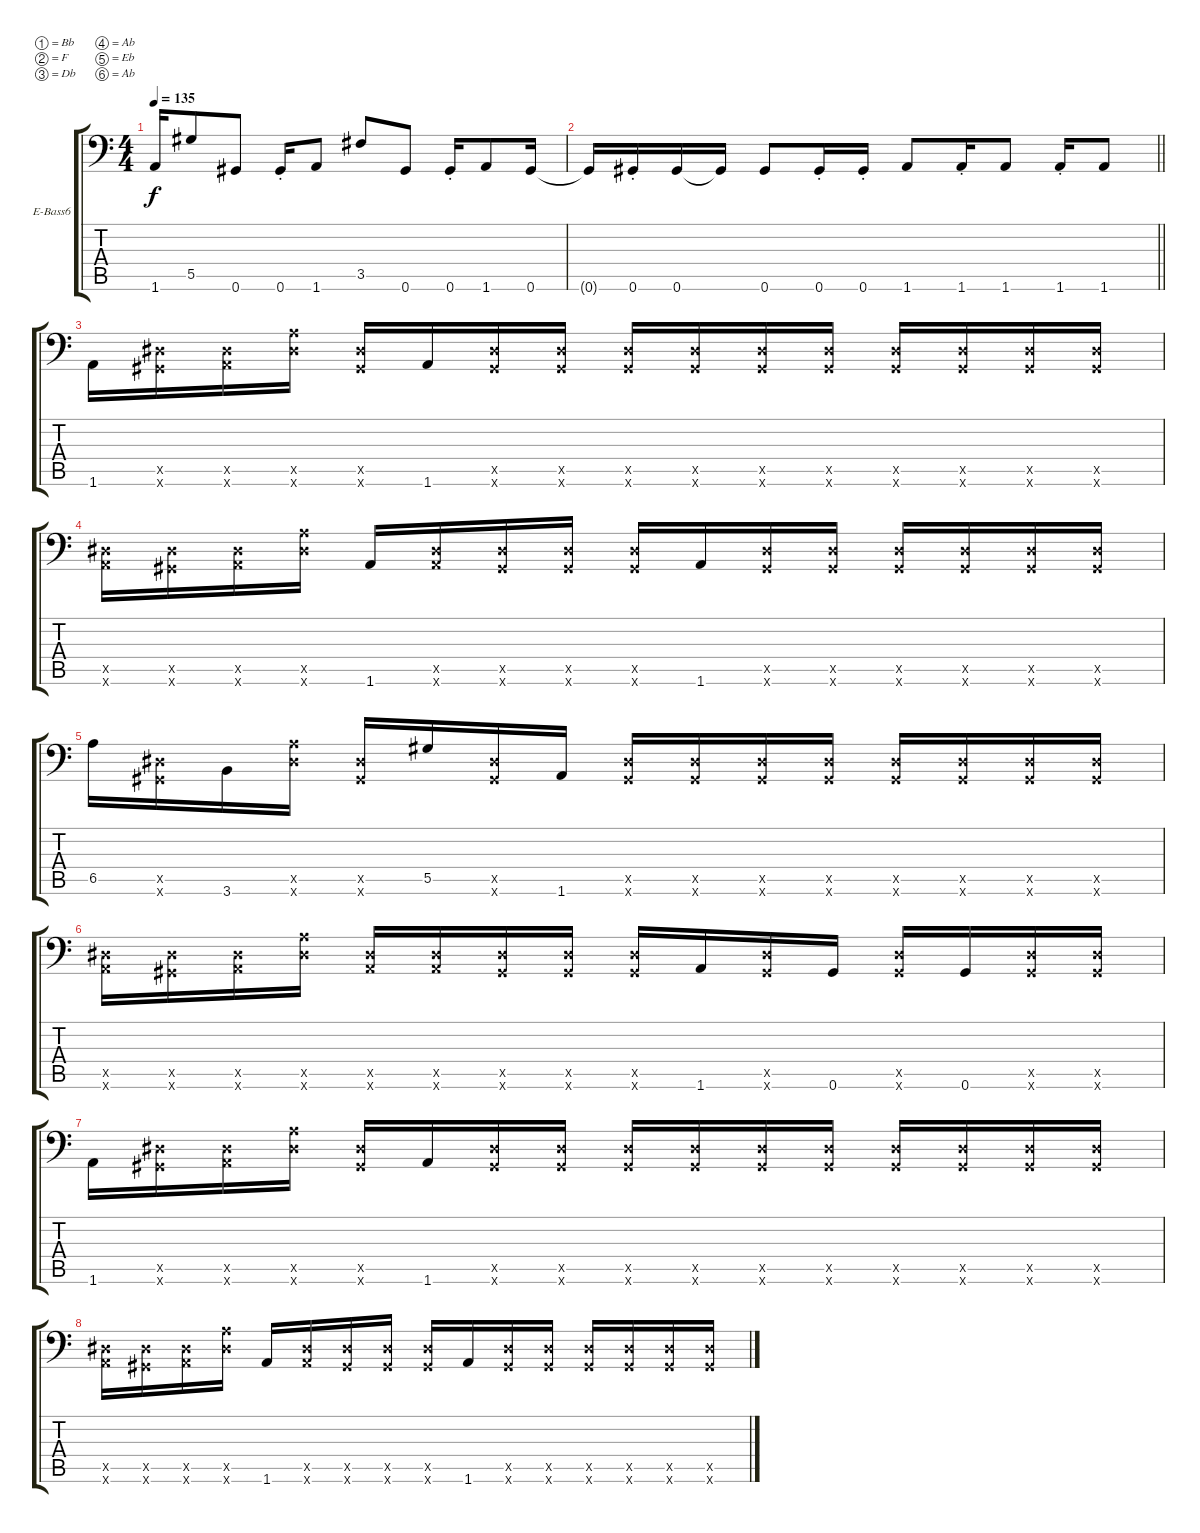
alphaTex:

\bracketExtendMode groupsimilarinstruments
\firstSystemTrackNameOrientation horizontal
\otherSystemsTrackNameOrientation horizontal
\track ("Sam" "E-Bass6") {instrument electricbasspick}
\staff {score tabs}
\tuning (Bb3 F3 Db3 Ab2 Eb2 Ab1)
\ts (4 4)
\tempo 135
\clef f4
\ks c
1.6.16{dy f} 5.5.8 0.6.8 0.6{st}.16 1.6.8 3.5.8 0.6.8 0.6{st}.16 1.6.8 0.6.16 |
\barLineRight lightlight
0.6{t}.16 0.6{st}.16 0.6.16 0.6{t}.16 0.6.8 0.6{st}.16 0.6{st}.16 1.6.8 1.6{st}.16 1.6.8 1.6{st}.16 1.6.8 |
1.6.16 (0.5{x} 0.6{x}).16 (0.5{x} 1.6{x}).16 (0.5{x} 13.6{x}).16 (0.5{x} 0.6{x}).16 1.6.16 (0.5{x} 0.6{x}).16 (0.5{x} 0.6{x}).16 (0.5{x} 0.6{x}).16 (0.5{x} 0.6{x}).16 (0.5{x} 0.6{x}).16 (0.5{x} 0.6{x}).16 (0.5{x} 0.6{x}).16 (0.5{x} 0.6{x}).16 (0.5{x} 0.6{x}).16 (0.5{x} 0.6{x}).16 |
(0.5{x} 1.6{x}).16 (0.5{x} 0.6{x}).16 (0.5{x} 1.6{x}).16 (0.5{x} 13.6{x}).16 1.6.16 (0.5{x} 1.6{x}).16 (0.5{x} 0.6{x}).16 (0.5{x} 0.6{x}).16 (0.5{x} 0.6{x}).16 1.6.16 (0.5{x} 0.6{x}).16 (0.5{x} 0.6{x}).16 (0.5{x} 0.6{x}).16 (0.5{x} 0.6{x}).16 (0.5{x} 0.6{x}).16 (0.5{x} 0.6{x}).16 |
6.5.16 (0.5{x} 0.6{x}).16 3.6.16 (0.5{x} 13.6{x}).16 (0.5{x} 0.6{x}).16 5.5.16 (0.5{x} 0.6{x}).16 1.6.16 (0.5{x} 0.6{x}).16 (0.5{x} 0.6{x}).16 (0.5{x} 0.6{x}).16 (0.5{x} 0.6{x}).16 (0.5{x} 0.6{x}).16 (0.5{x} 0.6{x}).16 (0.5{x} 0.6{x}).16 (0.5{x} 0.6{x}).16 |
(0.5{x} 1.6{x}).16 (0.5{x} 0.6{x}).16 (0.5{x} 1.6{x}).16 (0.5{x} 13.6{x}).16 (0.5{x} 1.6{x}).16 (0.5{x} 1.6{x}).16 (0.5{x} 0.6{x}).16 (0.5{x} 0.6{x}).16 (0.5{x} 0.6{x}).16 1.6.16 (0.5{x} 0.6{x}).16 0.6.16 (0.5{x} 0.6{x}).16 0.6.16 (0.5{x} 0.6{x}).16 (0.5{x} 0.6{x}).16 |
1.6.16 (0.5{x} 0.6{x}).16 (0.5{x} 1.6{x}).16 (0.5{x} 13.6{x}).16 (0.5{x} 0.6{x}).16 1.6.16 (0.5{x} 0.6{x}).16 (0.5{x} 0.6{x}).16 (0.5{x} 0.6{x}).16 (0.5{x} 0.6{x}).16 (0.5{x} 0.6{x}).16 (0.5{x} 0.6{x}).16 (0.5{x} 0.6{x}).16 (0.5{x} 0.6{x}).16 (0.5{x} 0.6{x}).16 (0.5{x} 0.6{x}).16 |
(0.5{x} 1.6{x}).16 (0.5{x} 0.6{x}).16 (0.5{x} 1.6{x}).16 (0.5{x} 13.6{x}).16 1.6.16 (0.5{x} 1.6{x}).16 (0.5{x} 0.6{x}).16 (0.5{x} 0.6{x}).16 (0.5{x} 0.6{x}).16 1.6.16 (0.5{x} 0.6{x}).16 (0.5{x} 0.6{x}).16 (0.5{x} 0.6{x}).16 (0.5{x} 0.6{x}).16 (0.5{x} 0.6{x}).16 (0.5{x} 0.6{x}).16
